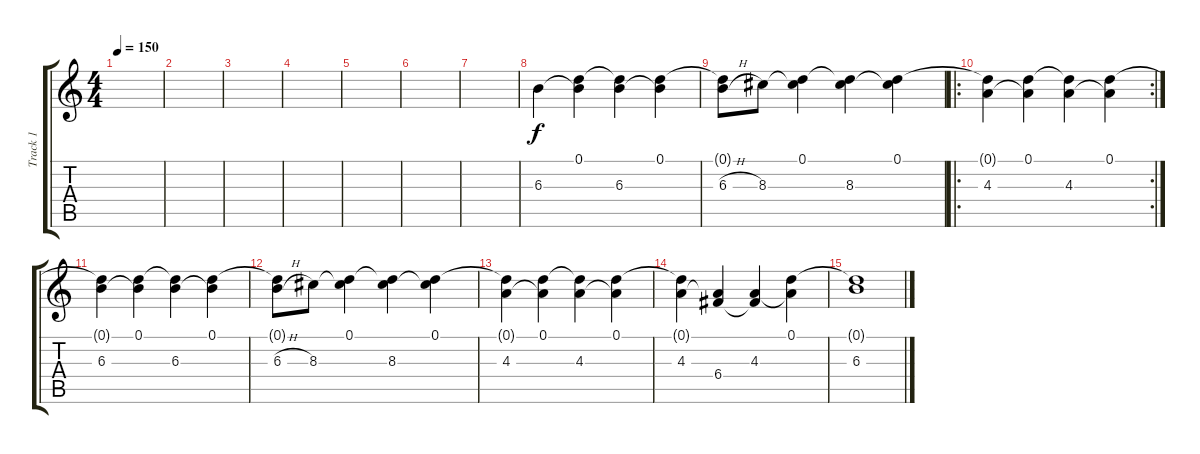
\track ("Track 1" "Track 1") {instrument electricguitarclean}
\staff {score tabs}
\tuning (D4 A3 F3 C3 G2 D2) {hide}
\ts (4 4)
\tempo 150
\clef g2
\ks c
|
|
|
|
|
|
|
6.3.4 (0.1 6.3{t}).4 (0.1{t} 6.3).4 (0.1 6.3{t}).4 |
(0.1{t} 6.3{h}).8 8.3.8 (0.1 8.3{t}).4 (0.1{t} 8.3).4 (0.1 8.3{t}).4 |
\ro
\rc 2
(0.1{t} 4.3).4 (0.1 4.3{t}).4 (0.1{t} 4.3).4 (0.1 4.3{t}).4 |
(0.1{t} 6.3).4 (0.1 6.3{t}).4 (0.1{t} 6.3).4 (0.1 6.3{t}).4 |
(0.1{t} 6.3{h}).8 8.3.8 (0.1 8.3{t}).4 (0.1{t} 8.3).4 (0.1 8.3{t}).4 |
(0.1{t} 4.3).4 (0.1 4.3{t}).4 (0.1{t} 4.3).4 (0.1 4.3{t}).4 |
(0.1{t} 4.3).4 (4.3{t} 6.4).4 (4.3 6.4{t}).4 (0.1 4.3{t}).4 |
(0.1{t} 6.3).1
